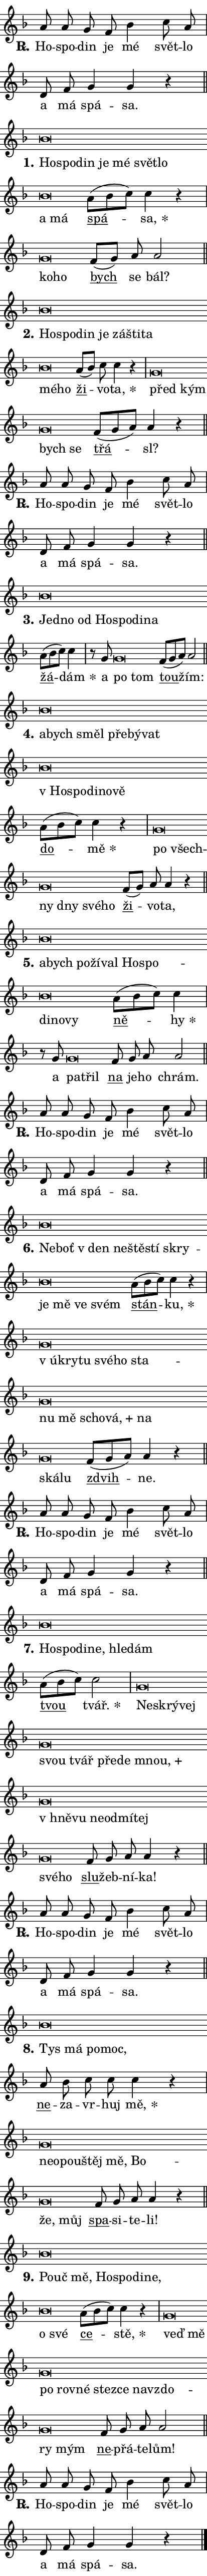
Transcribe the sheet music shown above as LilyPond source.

\version "2.24.0"
\header { tagline = "" }
\paper {
  indent = 0\cm
  top-margin = 0\cm
  right-margin = 0\cm
  bottom-margin = 0\cm
  left-margin = 0\cm
  paper-width = 7\cm
  page-breaking = #ly:one-page-breaking
  system-system-spacing.basic-distance = #11
  score-system-spacing.basic-distance = #11
  ragged-last = ##f
}


%% Author: Thomas Morley
%% https://lists.gnu.org/archive/html/lilypond-user/2020-05/msg00002.html
#(define (line-position grob)
"Returns position of @var[grob} in current system:
   @code{'start}, if at first time-step
   @code{'end}, if at last time-step
   @code{'middle} otherwise
"
  (let* ((col (ly:item-get-column grob))
         (ln (ly:grob-object col 'left-neighbor))
         (rn (ly:grob-object col 'right-neighbor))
         (col-to-check-left (if (ly:grob? ln) ln col))
         (col-to-check-right (if (ly:grob? rn) rn col))
         (break-dir-left
           (and
             (ly:grob-property col-to-check-left 'non-musical #f)
             (ly:item-break-dir col-to-check-left)))
         (break-dir-right
           (and
             (ly:grob-property col-to-check-right 'non-musical #f)
             (ly:item-break-dir col-to-check-right))))
        (cond ((eqv? 1 break-dir-left) 'start)
              ((eqv? -1 break-dir-right) 'end)
              (else 'middle))))

#(define (tranparent-at-line-position vctor)
  (lambda (grob)
  "Relying on @code{line-position} select the relevant enry from @var{vctor}.
Used to determine transparency,"
    (case (line-position grob)
      ((end) (not (vector-ref vctor 0)))
      ((middle) (not (vector-ref vctor 1)))
      ((start) (not (vector-ref vctor 2))))))

noteHeadBreakVisibility =
#(define-music-function (break-visibility)(vector?)
"Makes @code{NoteHead}s transparent relying on @var{break-visibility}"
#{
  \override NoteHead.transparent =
    #(tranparent-at-line-position break-visibility)
#})

#(define delete-ledgers-for-transparent-note-heads
  (lambda (grob)
    "Reads whether a @code{NoteHead} is transparent.
If so this @code{NoteHead} is removed from @code{'note-heads} from
@var{grob}, which is supposed to be @code{LedgerLineSpanner}.
As a result ledgers are not printed for this @code{NoteHead}"
    (let* ((nhds-array (ly:grob-object grob 'note-heads))
           (nhds-list
             (if (ly:grob-array? nhds-array)
                 (ly:grob-array->list nhds-array)
                 '()))
           ;; Relies on the transparent-property being done before
           ;; Staff.LedgerLineSpanner.after-line-breaking is executed.
           ;; This is fragile ...
           (to-keep
             (remove
               (lambda (nhd)
                 (ly:grob-property nhd 'transparent #f))
               nhds-list)))
      ;; TODO find a better method to iterate over grob-arrays, similiar
      ;; to filter/remove etc for lists
      ;; For now rebuilt from scratch
      (set! (ly:grob-object grob 'note-heads)  '())
      (for-each
        (lambda (nhd)
          (ly:pointer-group-interface::add-grob grob 'note-heads nhd))
        to-keep))))

hideNotes = {
  \noteHeadBreakVisibility #begin-of-line-visible
}
unHideNotes = {
  \noteHeadBreakVisibility #all-visible
}

% work-around for resetting accidentals
% https://lilypond.org/doc/v2.23/Documentation/notation/displaying-rhythms#unmetered-music
cadenzaMeasure = {
  \cadenzaOff
  \partial 1024 s1024
  \cadenzaOn
}

#(define-markup-command (accent layout props text) (markup?)
  "Underline accented syllable"
  (interpret-markup layout props
    #{\markup \override #'(offset . 4.3) \underline { #text }#}))

responsum = \markup \concat {
  "R" \hspace #-1.05 \path #0.1 #'((moveto 0 0.07) (lineto 0.9 0.8)) \hspace #0.05 "."
}

\layout {
    \context {
        \Staff
        \remove "Time_signature_engraver"
        \override LedgerLineSpanner.after-line-breaking = #delete-ledgers-for-transparent-note-heads
    }
    \context {
        \Voice {
            \override NoteHead.output-attributes = #'((class . "notehead"))
            \override Hairpin.height = #0.55
        }
    }
    \context {
        \Lyrics {
            \override StanzaNumber.output-attributes = #'((class . "stanzanumber"))
            \override LyricSpace.minimum-distance = #0.9
            \override LyricText.font-name = #"TeX Gyre Schola"
            \override LyricText.font-size = 1
            \override StanzaNumber.font-name = #"TeX Gyre Schola Bold"
            \override StanzaNumber.font-size = 1
        }
    }
}

% magnetic-lyrics.ily
%
%   written by
%     Jean Abou Samra <jean@abou-samra.fr>
%     Werner Lemberg <wl@gnu.org>
%
%   adapted by
%     Jiri Hon <jiri.hon@gmail.com>
%
% Version 2022-Apr-15

% https://www.mail-archive.com/lilypond-user@gnu.org/msg149350.html

#(define (Left_hyphen_pointer_engraver context)
   "Collect syllable-hyphen-syllable occurrences in lyrics and store
them in properties.  This engraver only looks to the left.  For
example, if the lyrics input is @code{foo -- bar}, it does the
following.

@itemize @bullet
@item
Set the @code{text} property of the @code{LyricHyphen} grob between
@q{foo} and @q{bar} to @code{foo}.

@item
Set the @code{left-hyphen} property of the @code{LyricText} grob with
text @q{foo} to the @code{LyricHyphen} grob between @q{foo} and
@q{bar}.
@end itemize

Use this auxiliary engraver in combination with the
@code{lyric-@/text::@/apply-@/magnetic-@/offset!} hook."
   (let ((hyphen #f)
         (text #f))
     (make-engraver
      (acknowledgers
       ((lyric-syllable-interface engraver grob source-engraver)
        (set! text grob)))
      (end-acknowledgers
       ((lyric-hyphen-interface engraver grob source-engraver)
        ;(when (not (grob::has-interface grob 'lyric-space-interface))
          (set! hyphen grob)));)
      ((stop-translation-timestep engraver)
       (when (and text hyphen)
         (ly:grob-set-object! text 'left-hyphen hyphen))
       (set! text #f)
       (set! hyphen #f)))))

#(define (lyric-text::apply-magnetic-offset! grob)
   "If the space between two syllables is less than the value in
property @code{LyricText@/.details@/.squash-threshold}, move the right
syllable to the left so that it gets concatenated with the left
syllable.

Use this function as a hook for
@code{LyricText@/.after-@/line-@/breaking} if the
@code{Left_@/hyphen_@/pointer_@/engraver} is active."
   (let ((hyphen (ly:grob-object grob 'left-hyphen #f)))
     (when hyphen
       (let ((left-text (ly:spanner-bound hyphen LEFT)))
         (when (grob::has-interface left-text 'lyric-syllable-interface)
           (let* ((common (ly:grob-common-refpoint grob left-text X))
                  (this-x-ext (ly:grob-extent grob common X))
                  (left-x-ext
                   (begin
                     ;; Trigger magnetism for left-text.
                     (ly:grob-property left-text 'after-line-breaking)
                     (ly:grob-extent left-text common X)))
                  ;; `delta` is the gap width between two syllables.
                  (delta (- (interval-start this-x-ext)
                            (interval-end left-x-ext)))
                  (details (ly:grob-property grob 'details))
                  (threshold (assoc-get 'squash-threshold details 0.2)))
             (when (< delta threshold)
               (let* (;; We have to manipulate the input text so that
                      ;; ligatures crossing syllable boundaries are not
                      ;; disabled.  For languages based on the Latin
                      ;; script this is essentially a beautification.
                      ;; However, for non-Western scripts it can be a
                      ;; necessity.
                      (lt (ly:grob-property left-text 'text))
                      (rt (ly:grob-property grob 'text))
                      (is-space (grob::has-interface hyphen 'lyric-space-interface))
                      (space (if is-space " " ""))
                      (space-markup (grob-interpret-markup grob " "))
                      (space-size (interval-length (ly:stencil-extent space-markup X)))
                      (extra-delta (if is-space space-size 0))
                      ;; Append new syllable.
                      (ltrt-space (if (and (string? lt) (string? rt))
                                (string-append lt space rt)
                                (make-concat-markup (list lt space rt))))
                      ;; Right-align `ltrt` to the right side.
                      (ltrt-space-markup (grob-interpret-markup
                               grob
                               (make-translate-markup
                                (cons (interval-length this-x-ext) 0)
                                (make-right-align-markup ltrt-space)))))
                 (begin
                   ;; Don't print `left-text`.
                   (ly:grob-set-property! left-text 'stencil #f)
                   ;; Set text and stencil (which holds all collected
                   ;; syllables so far) and shift it to the left.
                   (ly:grob-set-property! grob 'text ltrt-space)
                   (ly:grob-set-property! grob 'stencil ltrt-space-markup)
                   (ly:grob-translate-axis! grob (- (- delta extra-delta)) X))))))))))


#(define (lyric-hyphen::displace-bounds-first grob)
   ;; Make very sure this callback isn't triggered too early.
   (let ((left (ly:spanner-bound grob LEFT))
         (right (ly:spanner-bound grob RIGHT)))
     (ly:grob-property left 'after-line-breaking)
     (ly:grob-property right 'after-line-breaking)
     (ly:lyric-hyphen::print grob)))

squashThreshold = #0.4

\layout {
  \context {
    \Lyrics
    \consists #Left_hyphen_pointer_engraver
    \override LyricText.after-line-breaking =
      #lyric-text::apply-magnetic-offset!
    \override LyricHyphen.stencil = #lyric-hyphen::displace-bounds-first
    \override LyricText.details.squash-threshold = \squashThreshold
    \override LyricHyphen.minimum-distance = 0
    \override LyricHyphen.minimum-length = \squashThreshold
  }
}

squash = \override LyricText.details.squash-threshold = 9999
unSquash = \override LyricText.details.squash-threshold = \squashThreshold

left = \override LyricText.self-alignment-X = #LEFT
unLeft = \revert LyricText.self-alignment-X

starOffset = #(lambda (grob) 
                (let ((x_offset (ly:self-alignment-interface::aligned-on-x-parent grob)))
                  (if (= x_offset 0) 0 (+ x_offset 1.2))))

star = #(define-music-function (syllable)(string?)
"Append star separator at the end of a syllable"
#{
  \once \override LyricText.X-offset = #starOffset
  \lyricmode { \markup {
    #syllable
    \override #'((font-name . "TeX Gyre Schola Bold")) \hspace #0.2 \lower #0.65 \larger "*"
  } }
#})

starAccent = #(define-music-function (syllable)(string?)
"Append star separator at the end of a syllable and make accent"
#{
  \once \override LyricText.X-offset = #starOffset
  \lyricmode { \markup {
    \accent #syllable
    \override #'((font-name . "TeX Gyre Schola Bold")) \hspace #0.2 \lower #0.65 \larger "*"
  } }
#})

breath = #(define-music-function (syllable)(string?)
"Append breathing indicator at the end of a syllable"
#{
  \lyricmode { \markup { #syllable "+" } }
#})

optionalBreath = #(define-music-function (syllable)(string?)
"Append optional breathing indicator at the end of a syllable"
#{
  \lyricmode { \markup { #syllable "(+)" } }
#})


\score {
    <<
        \new Voice = "melody" { \cadenzaOn \key f \major \relative { a'8 a g f bes4 c8 a \cadenzaMeasure \bar "|" d, f \bar "" g4 g r \cadenzaMeasure \bar "||" \break } }
        \new Lyrics \lyricsto "melody" { \lyricmode { \set stanza = \responsum
Ho -- spo -- din je mé svět -- lo a má spá -- sa. } }
    >>
    \layout {}
}

\score {
    <<
        \new Voice = "melody" { \cadenzaOn \key f \major \relative { bes'\breve*1/16 \hideNotes \breve*1/16 \bar "" \breve*1/16 \bar "" \breve*1/16 \bar "" \breve*1/16 \bar "" \breve*1/16 \bar "" \breve*1/16 \bar "" \breve*1/16 \breve*1/16 \bar "" \unHideNotes \bar "" a8[( bes c)] c4 r \cadenzaMeasure \bar "|" g\breve*1/16 \hideNotes \breve*1/16 \bar "" \unHideNotes \bar "" f8[( g)] a a2 \cadenzaMeasure \bar "||" \break } }
        \new Lyrics \lyricsto "melody" { \lyricmode { \set stanza = "1."
\left Ho -- \squash spo -- din je mé svět -- lo a má \unLeft \unSquash \markup \accent spá -- \star sa, \left ko -- \squash ho \unLeft \unSquash \markup \accent bych se bál? } }
    >>
    \layout {}
}

\score {
    <<
        \new Voice = "melody" { \cadenzaOn \key f \major \relative { bes'\breve*1/16 \hideNotes \breve*1/16 \bar "" \breve*1/16 \bar "" \breve*1/16 \bar "" \breve*1/16 \bar "" \breve*1/16 \bar "" \breve*1/16 \bar "" \breve*1/16 \breve*1/16 \bar "" \unHideNotes \bar "" a8[( bes)] c c4 r \cadenzaMeasure \bar "|" g\breve*1/16 \hideNotes \breve*1/16 \bar "" \breve*1/16 \breve*1/16 \bar "" \unHideNotes \bar "" f8[( g a)] a4 r \cadenzaMeasure \bar "||" \break } }
        \new Lyrics \lyricsto "melody" { \lyricmode { \set stanza = "2."
\left Ho -- \squash spo -- din je zá -- šti -- ta mé -- ho \unLeft \unSquash \markup \accent ži -- vo -- \star ta, \left před \squash kým bych se \unLeft \unSquash \markup \accent třá -- sl? } }
    >>
    \layout {}
}

\score {
    <<
        \new Voice = "melody" { \cadenzaOn \key f \major \relative { a'8 a g f bes4 c8 a \cadenzaMeasure \bar "|" d, f \bar "" g4 g r \cadenzaMeasure \bar "||" \break } }
        \new Lyrics \lyricsto "melody" { \lyricmode { \set stanza = \responsum
Ho -- spo -- din je mé svět -- lo a má spá -- sa. } }
    >>
    \layout {}
}

\score {
    <<
        \new Voice = "melody" { \cadenzaOn \key f \major \relative { bes'\breve*1/16 \hideNotes \breve*1/16 \bar "" \breve*1/16 \bar "" \breve*1/16 \bar "" \breve*1/16 \bar "" \breve*1/16 \breve*1/16 \bar "" \unHideNotes \bar "" a8[( bes c)] c4 \cadenzaMeasure \bar "|" r8 g8 g\breve*1/16 \hideNotes \breve*1/16 \bar "" \unHideNotes \bar "" f8[( g a)] a2 \cadenzaMeasure \bar "||" \break } }
        \new Lyrics \lyricsto "melody" { \lyricmode { \set stanza = "3."
\left Jed -- \squash no od Ho -- spo -- di -- na \unLeft \unSquash \markup \accent žá -- \star dám a \left po \squash tom \unLeft \unSquash \markup \accent tou -- žím: } }
    >>
    \layout {}
}

\score {
    <<
        \new Voice = "melody" { \cadenzaOn \key f \major \relative { bes'\breve*1/16 \hideNotes \breve*1/16 \bar "" \breve*1/16 \bar "" \breve*1/16 \bar "" \breve*1/16 \bar "" \breve*1/16 \bar "" \breve*1/16 \bar "" \breve*1/16 \bar "" \breve*1/16 \bar "" \breve*1/16 \breve*1/16 \bar "" \unHideNotes \bar "" a8[( bes c)] c4 r \cadenzaMeasure \bar "|" g\breve*1/16 \hideNotes \breve*1/16 \bar "" \breve*1/16 \bar "" \breve*1/16 \bar "" \breve*1/16 \breve*1/16 \bar "" \unHideNotes \bar "" f8[( g)] a a4 r \cadenzaMeasure \bar "||" \break } }
        \new Lyrics \lyricsto "melody" { \lyricmode { \set stanza = "4."
\left a -- \squash bych směl pře -- bý -- vat "v Ho" -- spo -- di -- no -- vě \unLeft \unSquash \markup \accent do -- \star mě \left po \squash všech -- ny dny své -- ho \unLeft \unSquash \markup \accent ži -- vo -- ta, } }
    >>
    \layout {}
}

\score {
    <<
        \new Voice = "melody" { \cadenzaOn \key f \major \relative { bes'\breve*1/16 \hideNotes \breve*1/16 \bar "" \breve*1/16 \bar "" \breve*1/16 \bar "" \breve*1/16 \bar "" \breve*1/16 \bar "" \breve*1/16 \bar "" \breve*1/16 \bar "" \breve*1/16 \breve*1/16 \bar "" \unHideNotes \bar "" a8[( bes c)] c4 \cadenzaMeasure \bar "|" r8 g8 g\breve*1/16 \hideNotes \breve*1/16 \bar "" \unHideNotes \bar "" f8 g a a2 \cadenzaMeasure \bar "||" \break } }
        \new Lyrics \lyricsto "melody" { \lyricmode { \set stanza = "5."
\left a -- \squash bych po -- ží -- val Ho -- spo -- di -- no -- vy \unLeft \unSquash \markup \accent ně -- \star hy a \left pa -- \squash třil \unLeft \unSquash \markup \accent na je -- ho chrám. } }
    >>
    \layout {}
}

\score {
    <<
        \new Voice = "melody" { \cadenzaOn \key f \major \relative { a'8 a g f bes4 c8 a \cadenzaMeasure \bar "|" d, f \bar "" g4 g r \cadenzaMeasure \bar "||" \break } }
        \new Lyrics \lyricsto "melody" { \lyricmode { \set stanza = \responsum
Ho -- spo -- din je mé svět -- lo a má spá -- sa. } }
    >>
    \layout {}
}

\score {
    <<
        \new Voice = "melody" { \cadenzaOn \key f \major \relative { bes'\breve*1/16 \hideNotes \breve*1/16 \bar "" \breve*1/16 \bar "" \breve*1/16 \bar "" \breve*1/16 \bar "" \breve*1/16 \bar "" \breve*1/16 \bar "" \breve*1/16 \bar "" \breve*1/16 \bar "" \breve*1/16 \breve*1/16 \bar "" \unHideNotes \bar "" a8[( bes c)] c4 r \cadenzaMeasure \bar "|" g\breve*1/16 \hideNotes \breve*1/16 \bar "" \breve*1/16 \bar "" \breve*1/16 \bar "" \breve*1/16 \bar "" \breve*1/16 \bar "" \breve*1/16 \bar "" \breve*1/16 \bar "" \breve*1/16 \bar "" \breve*1/16 \bar "" \breve*1/16 \bar "" \breve*1/16 \breve*1/16 \bar "" \unHideNotes \bar "" f8[( g a)] a4 r \cadenzaMeasure \bar "||" \break } }
        \new Lyrics \lyricsto "melody" { \lyricmode { \set stanza = "6."
\left Ne -- \squash boť "v den" ne -- ště -- stí skry -- je mě ve svém \unLeft \unSquash \markup \accent stán -- \star ku, \left "v ú" -- \squash kry -- tu své -- ho sta -- nu mě scho -- \breath "vá," na ská -- lu \unLeft \unSquash \markup \accent zdvih -- ne. } }
    >>
    \layout {}
}

\score {
    <<
        \new Voice = "melody" { \cadenzaOn \key f \major \relative { a'8 a g f bes4 c8 a \cadenzaMeasure \bar "|" d, f \bar "" g4 g r \cadenzaMeasure \bar "||" \break } }
        \new Lyrics \lyricsto "melody" { \lyricmode { \set stanza = \responsum
Ho -- spo -- din je mé svět -- lo a má spá -- sa. } }
    >>
    \layout {}
}

\score {
    <<
        \new Voice = "melody" { \cadenzaOn \key f \major \relative { bes'\breve*1/16 \hideNotes \breve*1/16 \bar "" \breve*1/16 \bar "" \breve*1/16 \bar "" \breve*1/16 \breve*1/16 \bar "" \unHideNotes \bar "" a8[( bes c)] c2 \cadenzaMeasure \bar "|" g\breve*1/16 \hideNotes \breve*1/16 \bar "" \breve*1/16 \bar "" \breve*1/16 \bar "" \breve*1/16 \bar "" \breve*1/16 \bar "" \breve*1/16 \bar "" \breve*1/16 \bar "" \breve*1/16 \bar "" \breve*1/16 \bar "" \breve*1/16 \bar "" \breve*1/16 \bar "" \breve*1/16 \bar "" \breve*1/16 \bar "" \breve*1/16 \breve*1/16 \bar "" \unHideNotes \bar "" f8 g a a4 r \cadenzaMeasure \bar "||" \break } }
        \new Lyrics \lyricsto "melody" { \lyricmode { \set stanza = "7."
\left Ho -- \squash spo -- di -- ne, hle -- dám \unLeft \unSquash \markup \accent tvou \star tvář. \left Ne -- \squash skrý -- vej svou tvář pře -- de \breath "mnou," "v hně" -- vu ne -- od -- mí -- tej své -- ho \unLeft \unSquash \markup \accent slu -- žeb -- ní -- ka! } }
    >>
    \layout {}
}

\score {
    <<
        \new Voice = "melody" { \cadenzaOn \key f \major \relative { a'8 a g f bes4 c8 a \cadenzaMeasure \bar "|" d, f \bar "" g4 g r \cadenzaMeasure \bar "||" \break } }
        \new Lyrics \lyricsto "melody" { \lyricmode { \set stanza = \responsum
Ho -- spo -- din je mé svět -- lo a má spá -- sa. } }
    >>
    \layout {}
}

\score {
    <<
        \new Voice = "melody" { \cadenzaOn \key f \major \relative { bes'\breve*1/16 \hideNotes \breve*1/16 \bar "" \breve*1/16 \breve*1/16 \bar "" \unHideNotes \bar "" a8 bes c c c4 r \cadenzaMeasure \bar "|" g\breve*1/16 \hideNotes \breve*1/16 \bar "" \breve*1/16 \bar "" \breve*1/16 \bar "" \breve*1/16 \bar "" \breve*1/16 \bar "" \breve*1/16 \breve*1/16 \bar "" \unHideNotes \bar "" f8 g a a4 r \cadenzaMeasure \bar "||" \break } }
        \new Lyrics \lyricsto "melody" { \lyricmode { \set stanza = "8."
\left Tys \squash má po -- moc, \unLeft \unSquash \markup \accent ne -- za -- vr -- huj \star mě, \left ne -- \squash o -- pou -- štěj mě, Bo -- že, můj \unLeft \unSquash \markup \accent spa -- si -- te -- li! } }
    >>
    \layout {}
}

\score {
    <<
        \new Voice = "melody" { \cadenzaOn \key f \major \relative { bes'\breve*1/16 \hideNotes \breve*1/16 \bar "" \breve*1/16 \bar "" \breve*1/16 \bar "" \breve*1/16 \bar "" \breve*1/16 \bar "" \breve*1/16 \bar "" \breve*1/16 \breve*1/16 \bar "" \unHideNotes \bar "" a8[( bes c)] c4 r \cadenzaMeasure \bar "|" g\breve*1/16 \hideNotes \breve*1/16 \bar "" \breve*1/16 \bar "" \breve*1/16 \bar "" \breve*1/16 \bar "" \breve*1/16 \bar "" \breve*1/16 \bar "" \breve*1/16 \bar "" \breve*1/16 \bar "" \breve*1/16 \breve*1/16 \bar "" \unHideNotes \bar "" f8 g a a2 \cadenzaMeasure \bar "||" \break } }
        \new Lyrics \lyricsto "melody" { \lyricmode { \set stanza = "9."
\left Po -- \squash uč mě, Ho -- spo -- di -- ne, o své \unLeft \unSquash \markup \accent ce -- \star stě, \left veď \squash mě po rov -- né stez -- ce na -- vzdo -- ry mým \unLeft \unSquash \markup \accent ne -- přá -- te -- lům! } }
    >>
    \layout {}
}

\score {
    <<
        \new Voice = "melody" { \cadenzaOn \key f \major \relative { a'8 a g f bes4 c8 a \cadenzaMeasure \bar "|" d, f \bar "" g4 g r \cadenzaMeasure \bar "||" \break } \bar "|." }
        \new Lyrics \lyricsto "melody" { \lyricmode { \set stanza = \responsum
Ho -- spo -- din je mé svět -- lo a má spá -- sa. } }
    >>
    \layout {}
}
